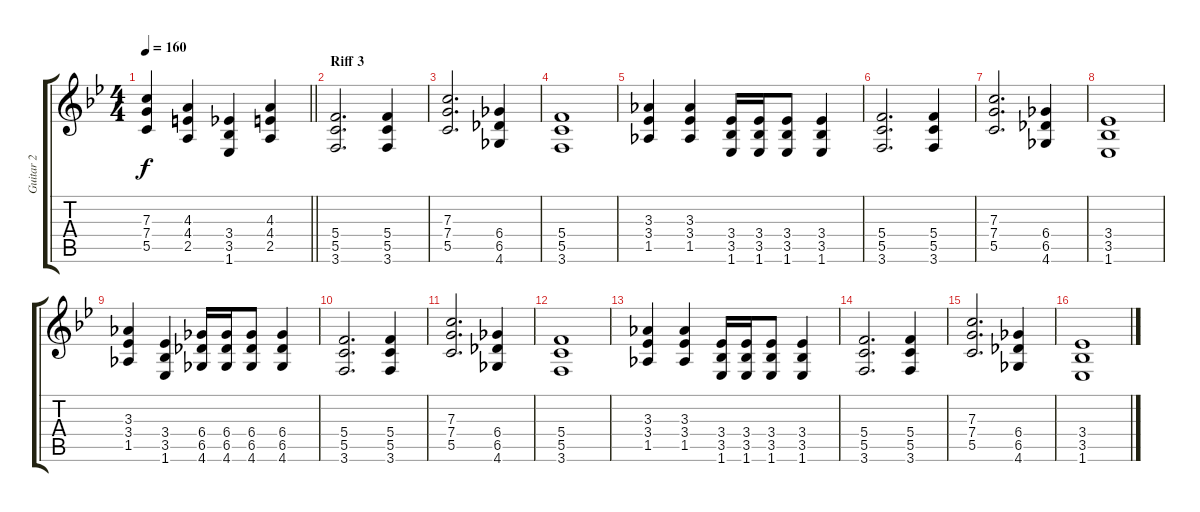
\track ("Guitar 2" "Guitar 2") {instrument distortionguitar}
\staff {score tabs}
\tuning (D4 A3 F3 C3 G2 D2) {hide}
\ts (4 4)
\tempo 160
\clef g2
\barLineRight lightlight
\ks bb
(7.3 7.4 5.5).4{dy f} (4.3 4.4 2.5).4 (3.4 3.5 1.6).4 (4.3 4.4 2.5).4 |
\section ("" "Riff 3")
(5.4 5.5 3.6).2{d} (5.4 5.5 3.6).4 |
(7.3 7.4 5.5).2{d} (6.4 6.5 4.6).4 |
(5.4 5.5 3.6).1 |
(3.3 3.4 1.5).4 (3.3 3.4 1.5).4 (3.4 3.5 1.6).16 (3.4 3.5 1.6).16 (3.4 3.5 1.6).8 (3.4 3.5 1.6).4 |
(5.4 5.5 3.6).2{d} (5.4 5.5 3.6).4 |
(7.3 7.4 5.5).2{d} (6.4 6.5 4.6).4 |
(3.4 3.5 1.6).1 |
(3.3 3.4 1.5).4 (3.4 3.5 1.6).4 (6.4 6.5 4.6).16 (6.4 6.5 4.6).16 (6.4 6.5 4.6).8 (6.4 6.5 4.6).4 |
(5.4 5.5 3.6).2{d} (5.4 5.5 3.6).4 |
(7.3 7.4 5.5).2{d} (6.4 6.5 4.6).4 |
(5.4 5.5 3.6).1 |
(3.3 3.4 1.5).4 (3.3 3.4 1.5).4 (3.4 3.5 1.6).16 (3.4 3.5 1.6).16 (3.4 3.5 1.6).8 (3.4 3.5 1.6).4 |
(5.4 5.5 3.6).2{d} (5.4 5.5 3.6).4 |
(7.3 7.4 5.5).2{d} (6.4 6.5 4.6).4 |
(3.4 3.5 1.6).1
